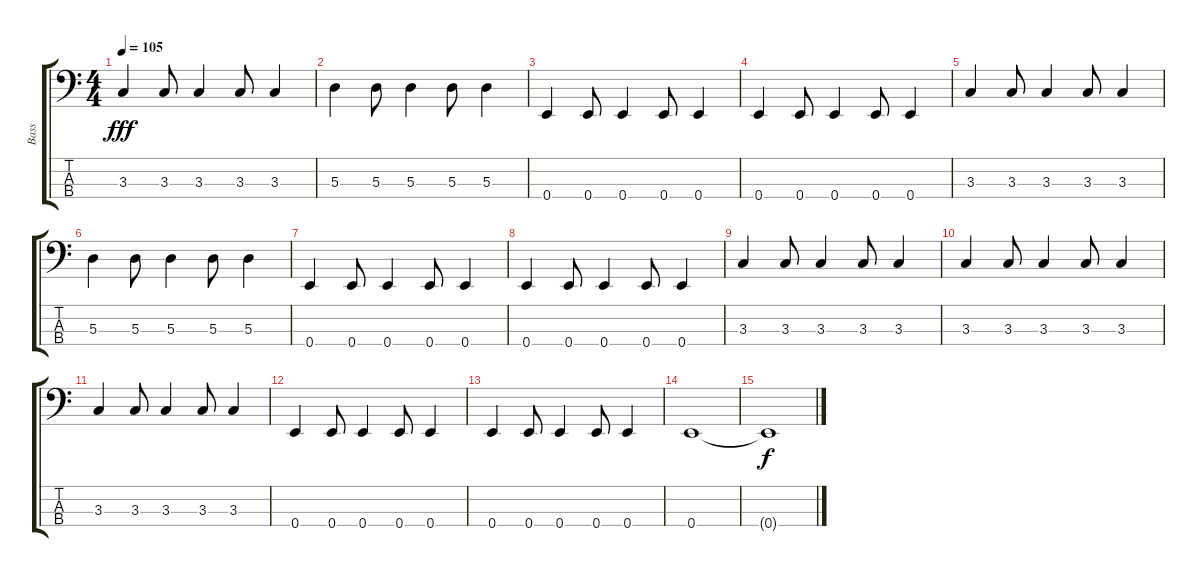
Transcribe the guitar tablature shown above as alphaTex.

\track ("Bass" "Bass") {instrument fretlessbass}
\staff {score tabs}
\tuning (G2 D2 A1 E1) {hide}
\ts (4 4)
\tempo 105
\clef f4
\ks c
3.3.4{dy fff} 3.3.8 3.3.4 3.3.8 3.3.4 |
5.3.4 5.3.8 5.3.4 5.3.8 5.3.4 |
0.4.4 0.4.8 0.4.4 0.4.8 0.4.4 |
0.4.4 0.4.8 0.4.4 0.4.8 0.4.4 |
3.3.4 3.3.8 3.3.4 3.3.8 3.3.4 |
5.3.4 5.3.8 5.3.4 5.3.8 5.3.4 |
0.4.4 0.4.8 0.4.4 0.4.8 0.4.4 |
0.4.4 0.4.8 0.4.4 0.4.8 0.4.4 |
3.3.4 3.3.8 3.3.4 3.3.8 3.3.4 |
3.3.4 3.3.8 3.3.4 3.3.8 3.3.4 |
3.3.4 3.3.8 3.3.4 3.3.8 3.3.4 |
0.4.4 0.4.8 0.4.4 0.4.8 0.4.4 |
0.4.4 0.4.8 0.4.4 0.4.8 0.4.4 |
0.4.1 |
0.4{t}.1{dy f}
